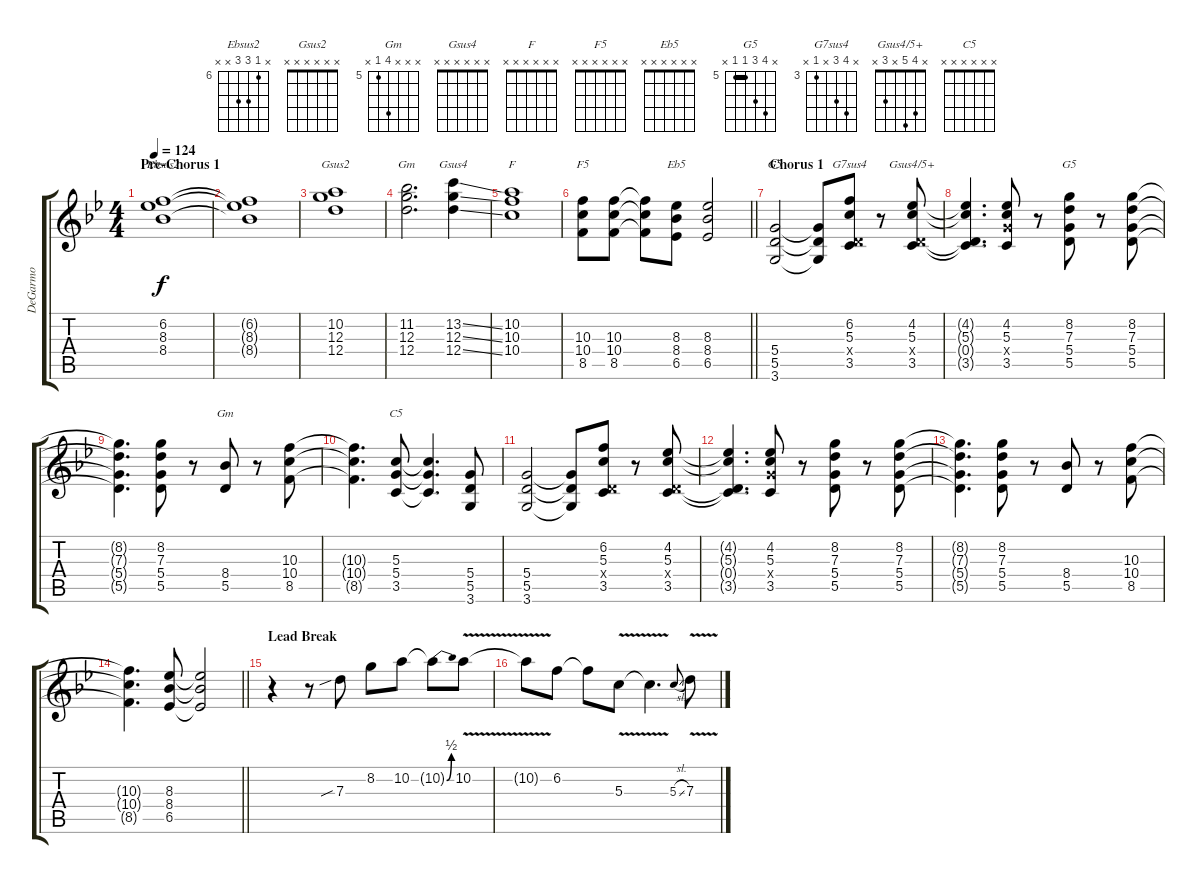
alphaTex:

\track ("DeGarmo" "DeGarmo") {instrument distortionguitar}
\staff {score tabs}
\tuning (E4 B3 G3 D3 A2 E2) {hide}
\chord ("Ebsus2" x 6 8 8 x x) {firstfret 6}
\chord ("Gsus2" x x x x x x)
\chord ("Gm" x x x x x x)
\chord ("Gsus4" x x x x x x)
\chord ("F" x x x x x x)
\chord ("F5" x x x x x x)
\chord ("Eb5" x x x x x x)
\chord ("G5" x x x x x x)
\chord ("G7sus4" x 6 5 x 3 x) {firstfret 3}
\chord ("Gsus4/5+" x 4 5 x 3 x)
\chord ("G5" x 8 7 5 5 x) {firstfret 5 barre 5}
\chord ("Gm" x x x 8 5 x) {firstfret 5}
\chord ("C5" x x x x x x)
\ts (4 4)
\section ("" "Pre-Chorus 1")
\tempo 124
\clef g2
\ks gminor
(6.2 8.3 8.4).1{ch "Ebsus2" dy f} |
(6.2{t} 8.3{t} 8.4{t}).1 |
(10.2 12.3 12.4).1{ch "Gsus2"} |
(11.2 12.3 12.4).2{d ch "Gm"} (13.2{ss} 12.3{ss} 12.4{ss}).4{ch "Gsus4"} |
(10.2 10.3 10.4).1{ch "F"} |
\barLineRight lightlight
(10.3 10.4 8.5).8{ch "F5"} (10.3 10.4 8.5).8 (10.3{t} 10.4{t} 8.5{t}).8 (8.3 8.4 6.5).8{ch "Eb5"} (8.3 8.4 6.5).2 |
\section ("" "Chorus 1")
(5.4 5.5 3.6).2{ch "G5"} (5.4{t} 5.5{t} 3.6{t}).8 (6.2 5.3 0.4{x} 3.5).8{ch "G7sus4"} r.8 (4.2 5.3 0.4{x} 3.5).8{ch "Gsus4/5+"} |
(4.2{t} 5.3{t} 0.4{t} 3.5{t}).4{d} (4.2 5.3 5.4{x} 3.5).8 r.8 (8.2 7.3 5.4 5.5).8{ch "G5"} r.8 (8.2 7.3 5.4 5.5).8 |
(8.2{t} 7.3{t} 5.4{t} 5.5{t}).4{d} (8.2 7.3 5.4 5.5).8 r.8 (8.4 5.5).8{ch "Gm"} r.8 (10.3 10.4 8.5).8 |
(10.3{t} 10.4{t} 8.5{t}).4{d} (5.3 5.4 3.5).8{ch "C5"} (5.3{t} 5.4{t} 3.5{t}).4{d} (5.4 5.5 3.6).8 |
(5.4 5.5 3.6).2 (5.4{t} 5.5{t} 3.6{t}).8 (6.2 5.3 0.4{x} 3.5).8 r.8 (4.2 5.3 0.4{x} 3.5).8 |
(4.2{t} 5.3{t} 0.4{t} 3.5{t}).4{d} (4.2 5.3 5.4{x} 3.5).8 r.8 (8.2 7.3 5.4 5.5).8 r.8 (8.2 7.3 5.4 5.5).8 |
(8.2{t} 7.3{t} 5.4{t} 5.5{t}).4{d} (8.2 7.3 5.4 5.5).8 r.8 (8.4 5.5).8 r.8 (10.3 10.4 8.5).8 |
\barLineRight lightlight
(10.3{t} 10.4{t} 8.5{t}).4{d} (8.3 8.4 6.5).8 (8.3{t} 8.4{t} 6.5{t}).2 |
\section ("" "Lead Break")
r.4 r.8 7.3{sib}.8{volume 16} 8.2.8 10.2.8 10.2{be (bend 0 0 60 2) t}.8 10.2{v}.8 |
10.2{t}.8 6.2.8 6.2{t}.8 5.3{v}.8 5.3{v t}.4{d} 5.3{sl}.8{gr onbeat} 7.3{v}.8
